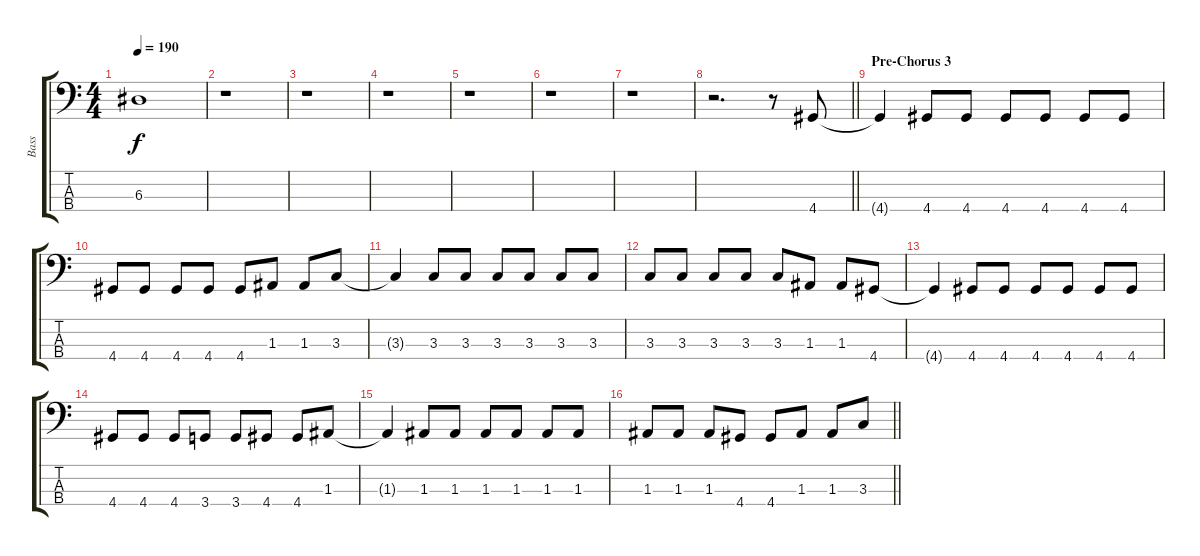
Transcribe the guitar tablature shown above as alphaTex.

\track ("Bass" "Bass") {instrument electricbasspick}
\staff {score tabs}
\tuning (G2 D2 A1 E1) {hide}
\ts (4 4)
\tempo 190
\clef f4
\ks c
6.3{t}.1{dy f} |
r.1 |
r.1 |
r.1 |
r.1 |
r.1 |
r.1 |
\barLineRight lightlight
r.2{d} r.8 4.4.8 |
\section ("" "Pre-Chorus 3")
4.4{t}.4 4.4.8 4.4.8 4.4.8 4.4.8 4.4.8 4.4.8 |
4.4.8 4.4.8 4.4.8 4.4.8 4.4.8 1.3.8 1.3.8 3.3.8 |
3.3{t}.4 3.3.8 3.3.8 3.3.8 3.3.8 3.3.8 3.3.8 |
3.3.8 3.3.8 3.3.8 3.3.8 3.3.8 1.3.8 1.3.8 4.4.8 |
4.4{t}.4 4.4.8 4.4.8 4.4.8 4.4.8 4.4.8 4.4.8 |
4.4.8 4.4.8 4.4.8 3.4.8 3.4.8 4.4.8 4.4.8 1.3.8 |
1.3{t}.4 1.3.8 1.3.8 1.3.8 1.3.8 1.3.8 1.3.8 |
\barLineRight lightlight
1.3.8 1.3.8 1.3.8 4.4.8 4.4.8 1.3.8 1.3.8 3.3.8
